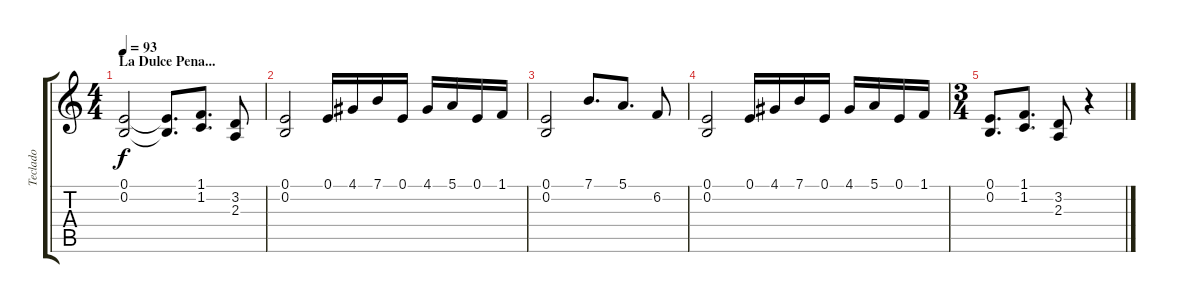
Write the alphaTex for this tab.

\track ("Teclado" "Teclado") {instrument churchorgan}
\staff {score tabs}
\tuning (E4 B3 G3 D3 A2 E2) {hide}
\ts (4 4)
\section ("" "La Dulce Pena...")
\tempo 93
\clef g2
\ks c
(0.1 0.2).2{dy f} (0.1{t} 0.2{t}).8{d} (1.1 1.2).8{d} (3.2 2.3).8 |
(0.1 0.2).2 0.1.16 4.1.16 7.1.16 0.1.16 4.1.16 5.1.16 0.1.16 1.1.16 |
(0.1 0.2).2 7.1.8{d} 5.1.8{d} 6.2.8 |
(0.1 0.2).2 0.1.16 4.1.16 7.1.16 0.1.16 4.1.16 5.1.16 0.1.16 1.1.16 |
\ts (3 4)
(0.1 0.2).8{d} (1.1 1.2).8{d} (3.2 2.3).8 r.4
